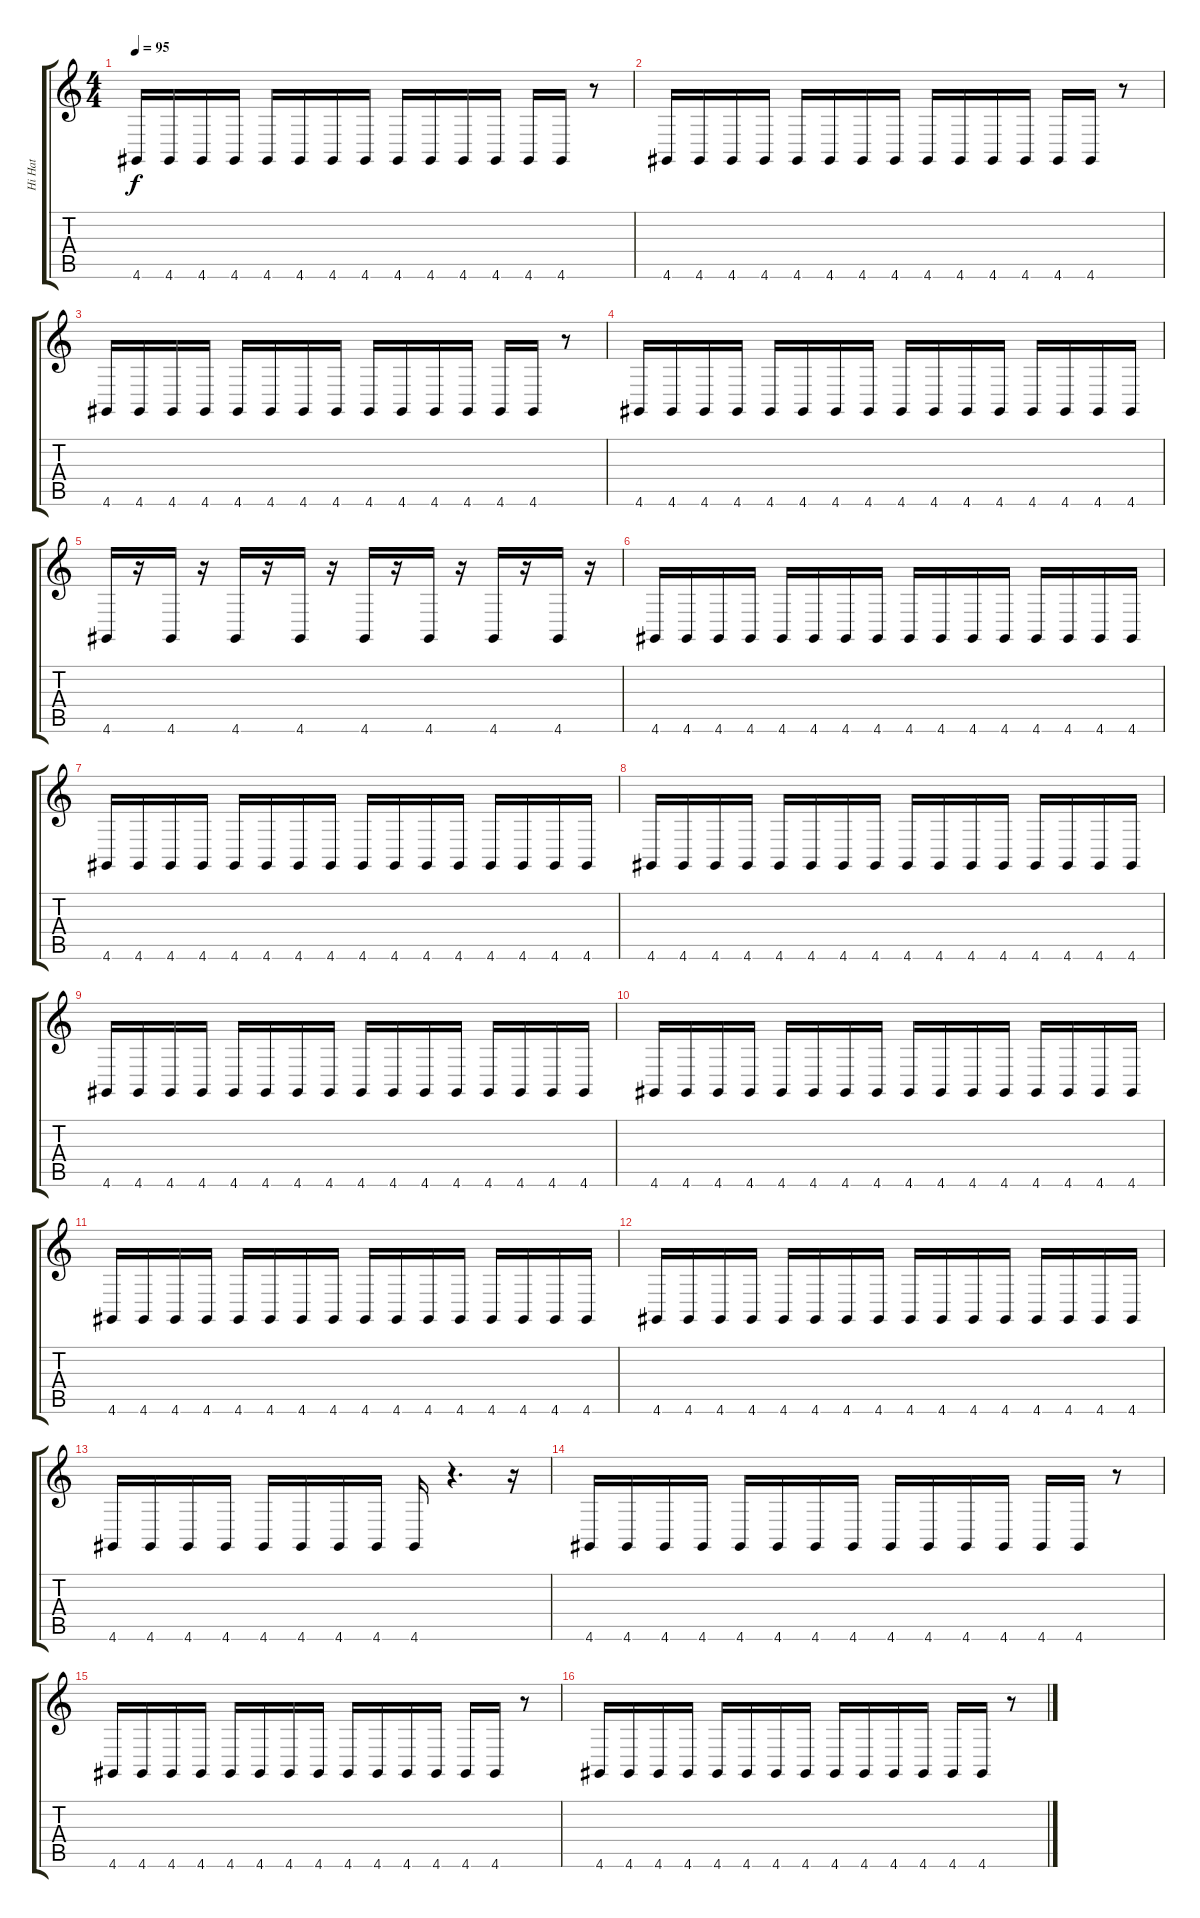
\track ("Hi Hat" "Hi Hat") {instrument woodblock}
\staff {score tabs}
\tuning (E4 B3 G3 D3 A2 E2) {hide}
\ts (4 4)
\tempo 95
\clef g2
\ks c
4.6.16{dy f} 4.6.16 4.6.16 4.6.16 4.6.16 4.6.16 4.6.16 4.6.16 4.6.16 4.6.16 4.6.16 4.6.16 4.6.16 4.6.16 r.8 |
4.6.16 4.6.16 4.6.16 4.6.16 4.6.16 4.6.16 4.6.16 4.6.16 4.6.16 4.6.16 4.6.16 4.6.16 4.6.16 4.6.16 r.8 |
4.6.16 4.6.16 4.6.16 4.6.16 4.6.16 4.6.16 4.6.16 4.6.16 4.6.16 4.6.16 4.6.16 4.6.16 4.6.16 4.6.16 r.8 |
4.6.16 4.6.16 4.6.16 4.6.16 4.6.16 4.6.16 4.6.16 4.6.16 4.6.16 4.6.16 4.6.16 4.6.16 4.6.16 4.6.16 4.6.16 4.6.16 |
4.6.16 r.16 4.6.16 r.16 4.6.16 r.16 4.6.16 r.16 4.6.16 r.16 4.6.16 r.16 4.6.16 r.16 4.6.16 r.16 |
4.6.16 4.6.16 4.6.16 4.6.16 4.6.16 4.6.16 4.6.16 4.6.16 4.6.16 4.6.16 4.6.16 4.6.16 4.6.16 4.6.16 4.6.16 4.6.16 |
4.6.16 4.6.16 4.6.16 4.6.16 4.6.16 4.6.16 4.6.16 4.6.16 4.6.16 4.6.16 4.6.16 4.6.16 4.6.16 4.6.16 4.6.16 4.6.16 |
4.6.16 4.6.16 4.6.16 4.6.16 4.6.16 4.6.16 4.6.16 4.6.16 4.6.16 4.6.16 4.6.16 4.6.16 4.6.16 4.6.16 4.6.16 4.6.16 |
4.6.16 4.6.16 4.6.16 4.6.16 4.6.16 4.6.16 4.6.16 4.6.16 4.6.16 4.6.16 4.6.16 4.6.16 4.6.16 4.6.16 4.6.16 4.6.16 |
4.6.16 4.6.16 4.6.16 4.6.16 4.6.16 4.6.16 4.6.16 4.6.16 4.6.16 4.6.16 4.6.16 4.6.16 4.6.16 4.6.16 4.6.16 4.6.16 |
4.6.16 4.6.16 4.6.16 4.6.16 4.6.16 4.6.16 4.6.16 4.6.16 4.6.16 4.6.16 4.6.16 4.6.16 4.6.16 4.6.16 4.6.16 4.6.16 |
4.6.16 4.6.16 4.6.16 4.6.16 4.6.16 4.6.16 4.6.16 4.6.16 4.6.16 4.6.16 4.6.16 4.6.16 4.6.16 4.6.16 4.6.16 4.6.16 |
4.6.16 4.6.16 4.6.16 4.6.16 4.6.16 4.6.16 4.6.16 4.6.16 4.6.16 r.4{d} r.16 |
4.6.16 4.6.16 4.6.16 4.6.16 4.6.16 4.6.16 4.6.16 4.6.16 4.6.16 4.6.16 4.6.16 4.6.16 4.6.16 4.6.16 r.8 |
4.6.16 4.6.16 4.6.16 4.6.16 4.6.16 4.6.16 4.6.16 4.6.16 4.6.16 4.6.16 4.6.16 4.6.16 4.6.16 4.6.16 r.8 |
4.6.16 4.6.16 4.6.16 4.6.16 4.6.16 4.6.16 4.6.16 4.6.16 4.6.16 4.6.16 4.6.16 4.6.16 4.6.16 4.6.16 r.8
